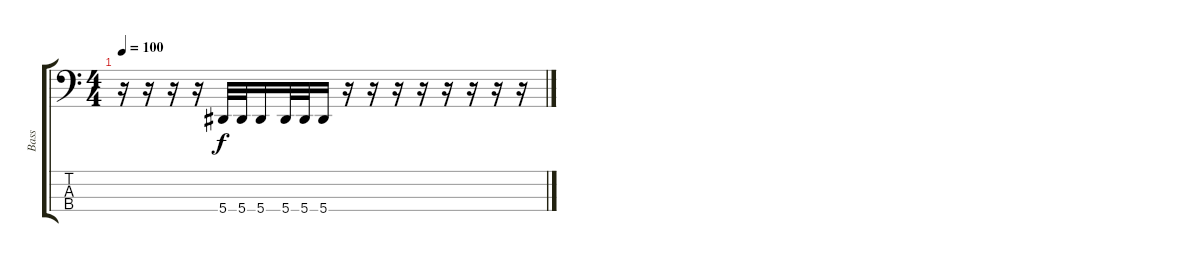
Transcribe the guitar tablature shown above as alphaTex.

\track ("Bass" "Bass") {instrument electricbassfinger}
\staff {score tabs}
\tuning (Eb2 Bb1 F1 Bb0) {hide}
\ts (4 4)
\tempo 100
\clef f4
\ks c
r.16{dy f} r.16 r.16 r.16 5.4.32 5.4.32 5.4.16 5.4.32 5.4.32 5.4.16 r.16 r.16 r.16 r.16 r.16 r.16 r.16 r.16
